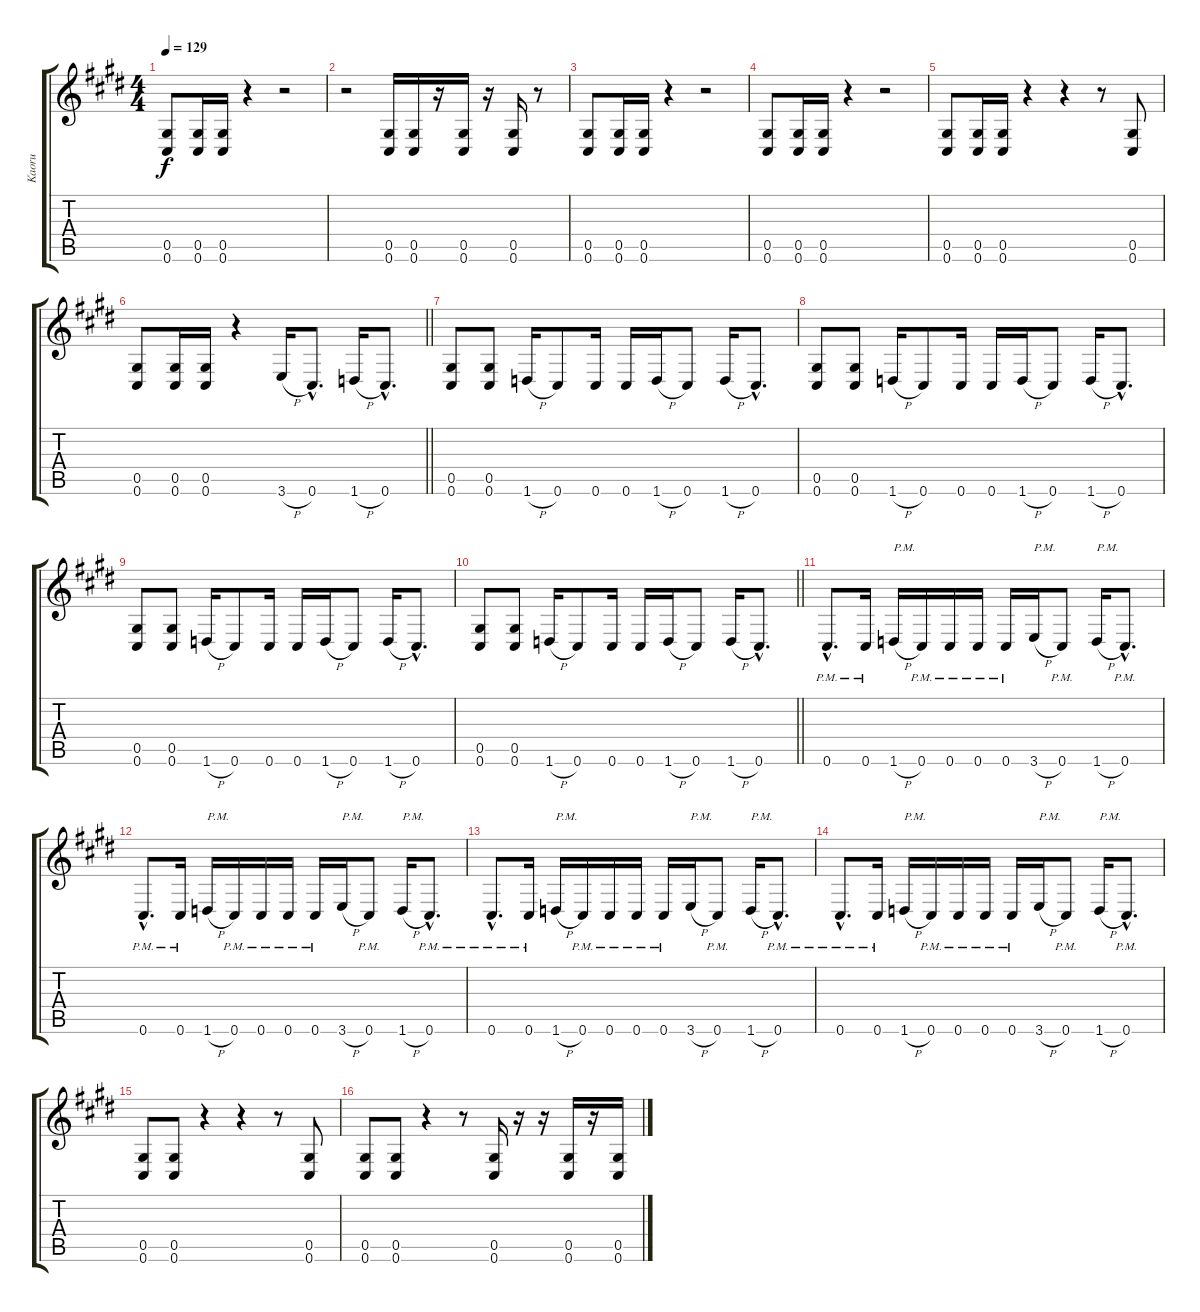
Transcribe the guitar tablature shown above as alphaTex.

\track ("Kaoru" "Kaoru") {instrument distortionguitar}
\staff {score tabs}
\tuning (Eb4 Bb3 Gb3 Db3 Ab2 Db2) {hide}
\ts (4 4)
\tempo 129
\clef g2
\ks e
(0.5 0.6).8{dy f} (0.5 0.6).16 (0.5 0.6).16 r.4 r.2 |
r.2 (0.5 0.6).16 (0.5 0.6).16 r.16 (0.5 0.6).16 r.16 (0.5 0.6).16 r.8 |
(0.5 0.6).8 (0.5 0.6).16 (0.5 0.6).16 r.4 r.2 |
(0.5 0.6).8 (0.5 0.6).16 (0.5 0.6).16 r.4 r.2 |
(0.5 0.6).8 (0.5 0.6).16 (0.5 0.6).16 r.4 r.4 r.8 (0.5 0.6).8 |
\barLineRight lightlight
(0.5 0.6).8 (0.5 0.6).16 (0.5 0.6).16 r.4 3.6{h}.16 0.6{hac}.8{d} 1.6{h}.16 0.6{hac}.8{d} |
(0.5 0.6).8 (0.5 0.6).8 1.6{h}.16 0.6.8 0.6.16 0.6.16 1.6{h}.16 0.6.8 1.6{h}.16 0.6{hac}.8{d} |
(0.5 0.6).8 (0.5 0.6).8 1.6{h}.16 0.6.8 0.6.16 0.6.16 1.6{h}.16 0.6.8 1.6{h}.16 0.6{hac}.8{d} |
(0.5 0.6).8 (0.5 0.6).8 1.6{h}.16 0.6.8 0.6.16 0.6.16 1.6{h}.16 0.6.8 1.6{h}.16 0.6{hac}.8{d} |
\barLineRight lightlight
(0.5 0.6).8 (0.5 0.6).8 1.6{h}.16 0.6.8 0.6.16 0.6.16 1.6{h}.16 0.6.8 1.6{h}.16 0.6{hac}.8{d} |
0.6{hac pm}.8{d} 0.6{pm}.16 1.6{h}.16{txt "P.M."} 0.6{pm}.16 0.6{pm}.16 0.6{pm}.16 0.6{pm}.16 3.6{h}.16{txt "P.M."} 0.6{pm}.8 1.6{h}.16{txt "P.M."} 0.6{hac pm}.8{d} |
0.6{hac pm}.8{d} 0.6{pm}.16 1.6{h}.16{txt "P.M."} 0.6{pm}.16 0.6{pm}.16 0.6{pm}.16 0.6{pm}.16 3.6{h}.16{txt "P.M."} 0.6{pm}.8 1.6{h}.16{txt "P.M."} 0.6{hac pm}.8{d} |
0.6{hac pm}.8{d} 0.6{pm}.16 1.6{h}.16{txt "P.M."} 0.6{pm}.16 0.6{pm}.16 0.6{pm}.16 0.6{pm}.16 3.6{h}.16{txt "P.M."} 0.6{pm}.8 1.6{h}.16{txt "P.M."} 0.6{hac pm}.8{d} |
0.6{hac pm}.8{d} 0.6{pm}.16 1.6{h}.16{txt "P.M."} 0.6{pm}.16 0.6{pm}.16 0.6{pm}.16 0.6{pm}.16 3.6{h}.16{txt "P.M."} 0.6{pm}.8 1.6{h}.16{txt "P.M."} 0.6{hac pm}.8{d} |
(0.5 0.6).8 (0.5 0.6).8 r.4 r.4 r.8 (0.5 0.6).8 |
(0.5 0.6).8 (0.5 0.6).8 r.4 r.8 (0.5 0.6).16 r.16 r.16 (0.5 0.6).16 r.16 (0.5 0.6).16
